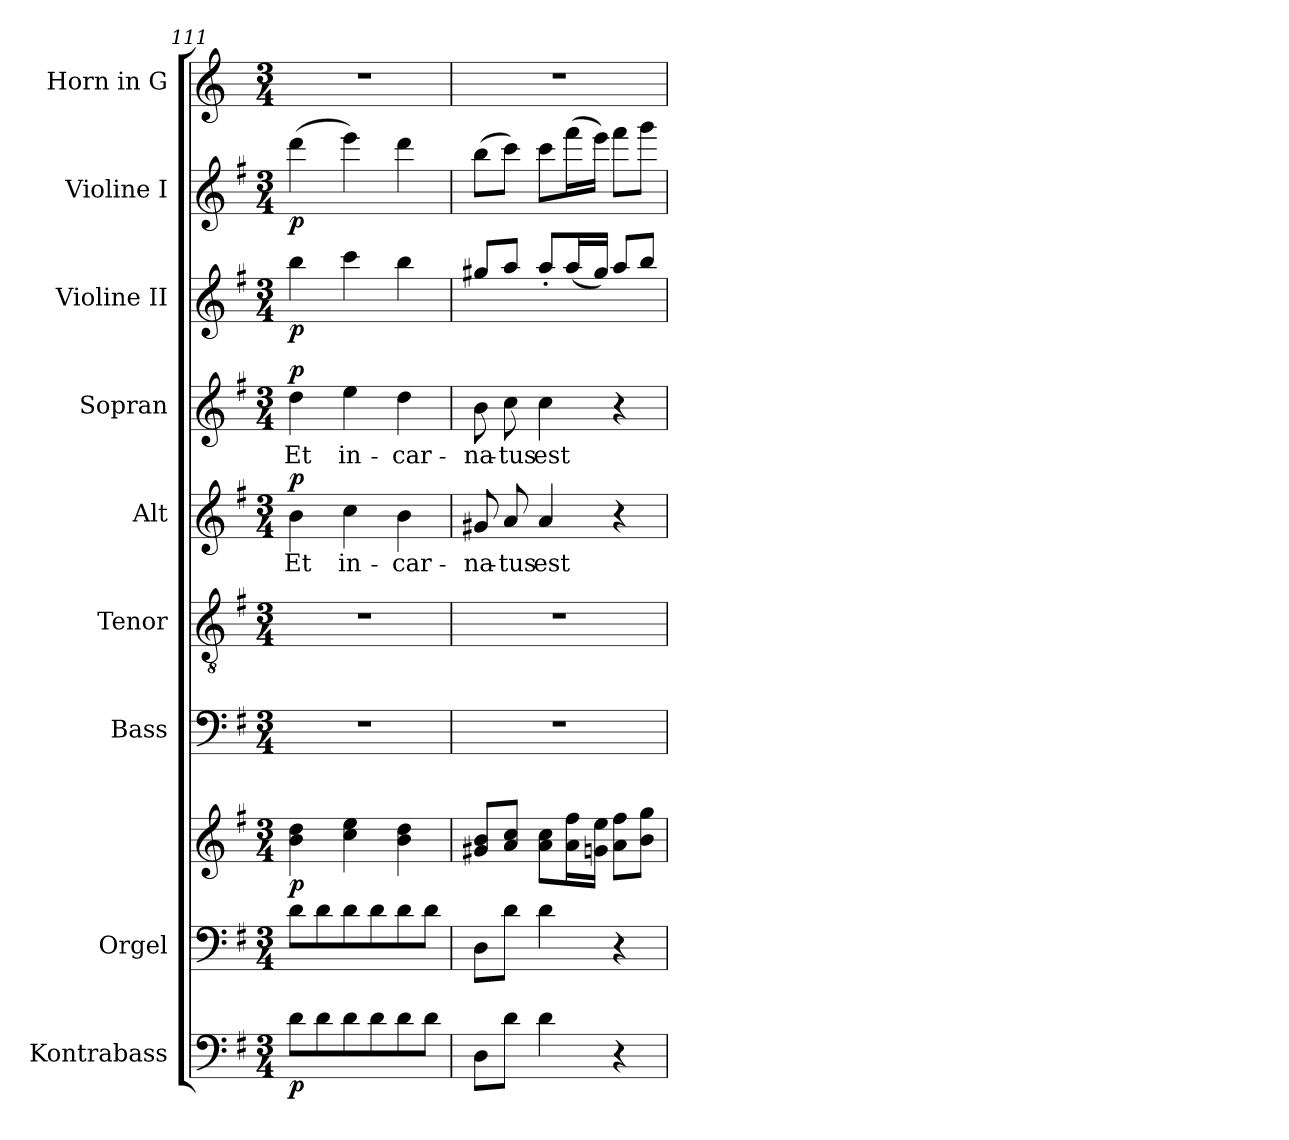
**kern	**dynam	**kern	**kern	**dynam	**kern	**kern	**kern	**text	**dynam	**kern	**text	**dynam	**kern	**dynam	**kern	**dynam	**kern
*part9	*part9	*part8	*part8	*part8	*part7	*part6	*part5	*part5	*part5	*part4	*part4	*part4	*part3	*part3	*part2	*part2	*part1
*staff10	*staff10	*staff9	*staff8	*staff8/9	*staff7	*staff6	*staff5	*staff5	*staff5	*staff4	*staff4	*staff4	*staff3	*staff3	*staff2	*staff2	*staff1
*I"Kontrabass	*	*I"Orgel	*	*	*I"Bass	*I"Tenor	*I"Alt	*	*	*I"Sopran	*	*	*I"Violine II	*	*I"Violine I	*	*I"Horn in G
*I'Kb.	*	*I'Org.	*	*	*I'B	*I'T	*I'A	*	*	*I'S	*	*	*I'Vl. II	*	*I'Vl. I	*	*I'Hrn.
!!LO:PB:g=z
*clefF4	*	*clefF4	*clefG2	*	*clefF4	*clefGv2	*clefG2	*	*	*clefG2	*	*	*clefG2	*	*clefG2	*	*clefG2
*ITrd7c12	*	*	*	*	*	*	*	*	*	*	*	*	*ITrd7c12	*	*ITrd7c12	*	*ITrd3c5
*k[f#]	*	*k[f#]	*k[f#]	*	*k[f#]	*k[f#]	*k[f#]	*	*	*k[f#]	*	*	*k[f#]	*	*k[f#]	*	*k[f#]
*G:	*	*G:	*G:	*	*G:	*G:	*G:	*	*	*G:	*	*	*G:	*	*G:	*	*G:
*M3/4	*	*M3/4	*M3/4	*	*M3/4	*M3/4	*M3/4	*	*	*M3/4	*	*	*M3/4	*	*M3/4	*	*M3/4
=111	=111	=111	=111	=111	=111	=111	=111	=111	=111	=111	=111	=111	=111	=111	=111	=111	=111
!	!LO:DY:b	!	!	!LO:DY:b	!	!	!	!LO:LY:b	!LO:DY:a	!	!LO:LY:b	!LO:DY:a	!	!LO:DY:b	!	!LO:DY:b	!
8D\L	p	8d\L	4b\ 4dd\	p	2.r	2.r	4b\	Et	p	4dd\	Et	p	4b\	p	(>4dd\	p	2.r
8D\	.	8d\	.	.	.	.	.	.	.	.	.	.	.	.	.	.	.
!	!	!	!	!	!	!	!	!LO:LY:b	!	!	!LO:LY:b	!	!	!	!	!	!
8D\	.	8d\	4cc\ 4ee\	.	.	.	4cc\	in-	.	4ee\	in-	.	4cc\	.	4ee\)	.	.
8D\	.	8d\	.	.	.	.	.	.	.	.	.	.	.	.	.	.	.
!	!	!	!	!	!	!	!	!LO:LY:b	!	!	!LO:LY:b	!	!	!	!	!	!
8D\	.	8d\	4b\ 4dd\	.	.	.	4b\	-car-	.	4dd\	-car-	.	4b\	.	4dd\	.	.
8D\J	.	8d\J	.	.	.	.	.	.	.	.	.	.	.	.	.	.	.
=112	=112	=112	=112	=112	=112	=112	=112	=112	=112	=112	=112	=112	=112	=112	=112	=112	=112
!	!	!	!	!	!	!	!	!LO:LY:b	!	!	!LO:LY:b	!	!	!	!	!	!
8DD\L	.	8D\L	8g#X/ 8b/L	.	2.r	2.r	8g#X/	-na-	.	8b\	-na-	.	8g#X/L	.	(>8b\L	.	2.r
!	!	!	!	!	!	!	!	!LO:LY:b	!	!	!LO:LY:b	!	!	!	!	!	!
8D\J	.	8d\J	8a/ 8cc/J	.	.	.	8a/	-tus	.	8cc\	-tus	.	8a/J	.	8cc\J)	.	.
!	!	!	!	!	!	!	!	!LO:LY:b	!	!	!LO:LY:b	!	!	!	!	!	!
4D\	.	4d\	8a\ 8cc\L	.	.	.	4a/	est	.	4cc\	est	.	8a'</L	.	8cc\L	.	.
.	.	.	16a\ 16ff#\L	.	.	.	.	.	.	.	.	.	(<16a/L	.	(>16ff#\L	.	.
.	.	.	16gn\ 16ee\JJ	.	.	.	.	.	.	.	.	.	16g#/JJ)	.	16ee\JJ)	.	.
4r	.	4r	8a\ 8ff#\L	.	.	.	4r	.	.	4r	.	.	8a/L	.	8ff#\L	.	.
.	.	.	8b\ 8gg\J	.	.	.	.	.	.	.	.	.	8b/J	.	8gg\J	.	.
=	=	=	=	=	=	=	=	=	=	=	=	=	=	=	=	=	=
*-	*-	*-	*-	*-	*-	*-	*-	*-	*-	*-	*-	*-	*-	*-	*-	*-	*-
